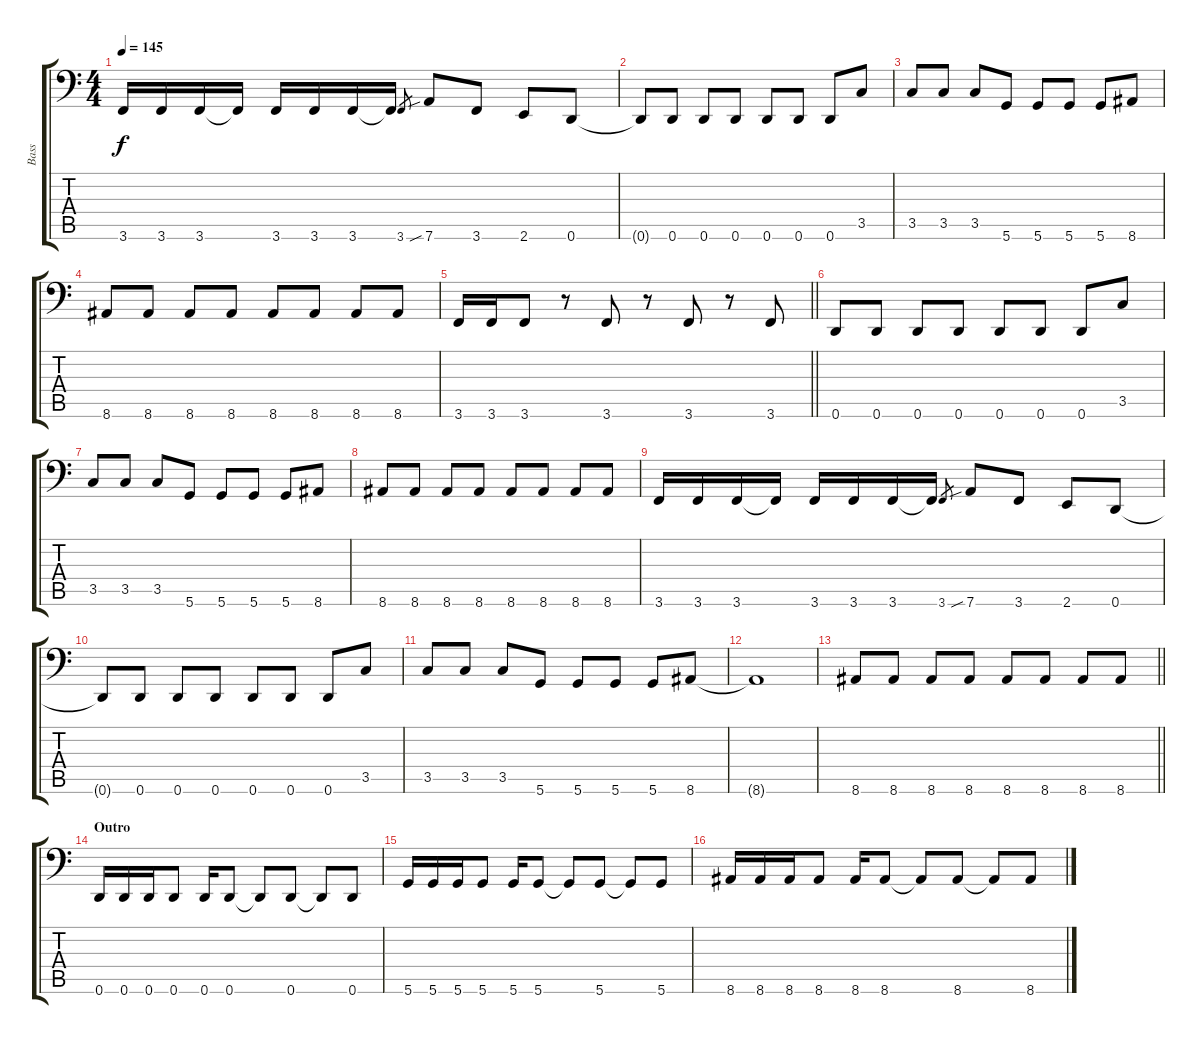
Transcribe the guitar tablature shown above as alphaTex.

\track ("Bass" "Bass") {instrument electricbasspick}
\staff {score tabs}
\tuning (E3 B2 G2 D2 A1 D1) {hide}
\ts (4 4)
\tempo 145
\clef f4
\ks c
3.6.16{dy f} 3.6.16 3.6.16 3.6{t}.16 3.6.16 3.6.16 3.6.16 3.6{t}.16 3.6.8{gr} 7.6{sib}.8 3.6.8 2.6.8 0.6.8 |
0.6{t}.8 0.6.8 0.6.8 0.6.8 0.6.8 0.6.8 0.6.8 3.5.8 |
3.5.8 3.5.8 3.5.8 5.6.8 5.6.8 5.6.8 5.6.8 8.6.8 |
8.6.8 8.6.8 8.6.8 8.6.8 8.6.8 8.6.8 8.6.8 8.6.8 |
\barLineRight lightlight
3.6.16 3.6.16 3.6.8 r.8 3.6.8 r.8 3.6.8 r.8 3.6.8 |
0.6.8 0.6.8 0.6.8 0.6.8 0.6.8 0.6.8 0.6.8 3.5.8 |
3.5.8 3.5.8 3.5.8 5.6.8 5.6.8 5.6.8 5.6.8 8.6.8 |
8.6.8 8.6.8 8.6.8 8.6.8 8.6.8 8.6.8 8.6.8 8.6.8 |
3.6.16 3.6.16 3.6.16 3.6{t}.16 3.6.16 3.6.16 3.6.16 3.6{t}.16 3.6.8{gr} 7.6{sib}.8 3.6.8 2.6.8 0.6.8 |
0.6{t}.8 0.6.8 0.6.8 0.6.8 0.6.8 0.6.8 0.6.8 3.5.8 |
3.5.8 3.5.8 3.5.8 5.6.8 5.6.8 5.6.8 5.6.8 8.6.8 |
8.6{t}.1 |
\barLineRight lightlight
8.6.8 8.6.8 8.6.8 8.6.8 8.6.8 8.6.8 8.6.8 8.6.8 |
\section ("" "Outro")
0.6.16 0.6.16 0.6.16 0.6.8 0.6.16 0.6.8 0.6{t}.8 0.6.8 0.6{t}.8 0.6.8 |
5.6.16 5.6.16 5.6.16 5.6.8 5.6.16 5.6.8 5.6{t}.8 5.6.8 5.6{t}.8 5.6.8 |
8.6.16 8.6.16 8.6.16 8.6.8 8.6.16 8.6.8 8.6{t}.8 8.6.8 8.6{t}.8 8.6.8
